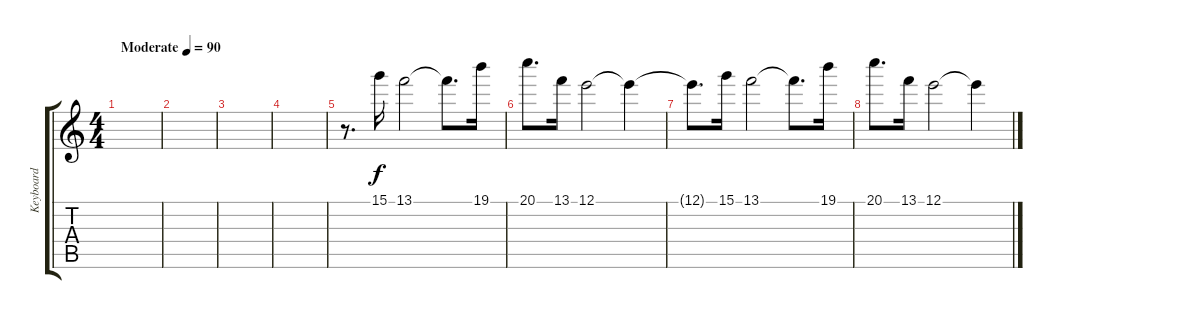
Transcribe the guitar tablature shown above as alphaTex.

\track ("Keyboard" "Keyboard") {instrument electricpiano1}
\staff {score tabs}
\tuning (E5 B4 G4 D4 A3 E3) {hide}
\ts (4 4)
\tempo (90 "Moderate")
\clef g2
\ks c
|
|
|
|
r.8{d} 15.1.16 13.1.2 13.1{t}.8{d} 19.1.16 |
20.1.8{d} 13.1.16 12.1.2 12.1{t}.4 |
12.1{t}.8{d} 15.1.16 13.1.2 13.1{t}.8{d} 19.1.16 |
20.1.8{d} 13.1.16 12.1.2 12.1{t}.4
